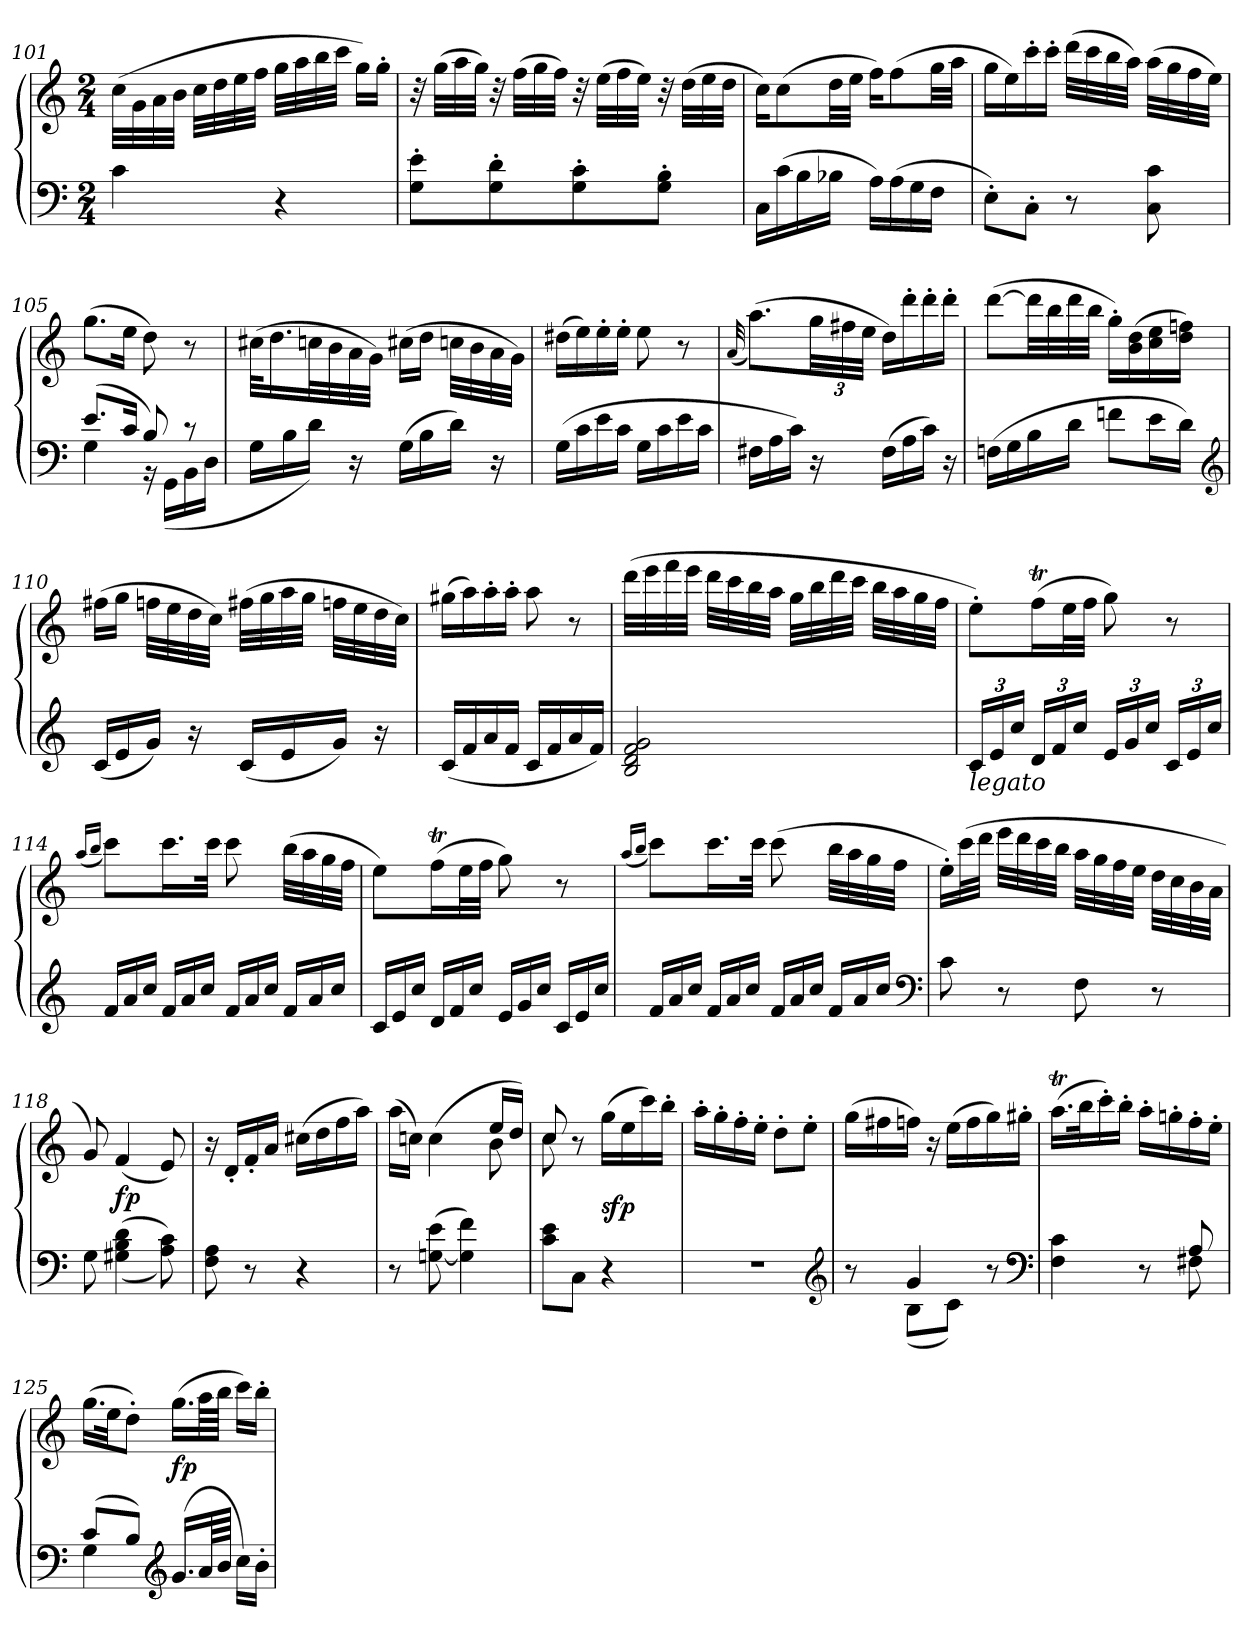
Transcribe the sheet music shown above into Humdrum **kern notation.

**kern	**kern	**dynam
*part1	*part1	*part1
*staff2	*staff1	*staff1/2
*clefF4	*clefG2	*
*k[]	*k[]	*
*C:	*C:	*
*M2/4	*M2/4	*
=101	=101	=101
4c	(>32cc\LLL	.
.	32g\	.
.	32a\	.
.	32b\JJJ	.
.	32ccLLL	.
.	32dd	.
.	32ee	.
.	32ffJJJ	.
4r	32ggLLL	.
.	32aa	.
.	32bb	.
.	32cccJJJ	.
.	16ggLL)	.
.	16gg'JJ	.
=102	=102	=102
8G' 8e'L	32r	.
.	(32ggLLL	.
.	32aa	.
.	32ggJJJ)	.
8G' 8d'	32r	.
.	(32ffLLL	.
.	32gg	.
.	32ffJJJ)	.
8G' 8c'	32r	.
.	(32eeLLL	.
.	32ff	.
.	32eeJJJ)	.
8G' 8B'J	32r	.
.	(32ddLLL	.
.	32ee	.
.	32ddJJJ	.
=103	=103	=103
16CLL	16ccKL)	.
(16c	(8cc	.
16B	.	.
16B-XJJ	32ddLL	.
.	32eeJJJ	.
16ALL)	16ffKL)	.
(16A	(8ff	.
16G	.	.
16FJJ	32ggLL	.
.	32aaJJJ	.
=104	=104	=104
8E'L)	16ggLL	.
.	16ee)	.
8C'J	16ccc'	.
.	16ccc'JJ	.
8r	(32dddLLL	.
.	32ccc	.
.	32bb	.
.	32aaJJJ)	.
8C 8c	(32aaLLL	.
.	32gg	.
.	32ff	.
.	32eeJJJ)	.
=105	=105	=105
*^	*	*
(8.eL	4G	(8.ggL	.
16cJk	.	16eeJk	.
8B)	16r	8dd)	.
.	(>16GGLL	.	.
8rc	16BB	8r	.
.	16DJJ	.	.
*v	*v	*	*
=106	=106	=106
16GLL	(32cc#XKLL	.
.	16.dd	.
16B	.	.
16dJJ)	32ccnL	.
.	32b	.
16r	32a	.
.	32gJJJ)	.
(16GLL	(16cc#XLL	.
16B	16ddJJ	.
16dJJ)	32ccn\LLL	.
.	32b\	.
16r	32a\	.
.	32g\JJJ)	.
=107	=107	=107
(16GLL	(16dd#XLL	.
16c	16ee)	.
16e	16ee'	.
16cJJ	16ee'JJ	.
16GLL	8ee	.
16c	.	.
16e	8r	.
16cJJ	.	.
=108	=108	=108
.	(>32qqa	.
16F#XLL	(8.aaL)	.
16A	.	.
16cJJ)	.	.
16r	48ggLL	.
.	48ff#X	.
.	48eeJJJ	.
(16F#LL	16ddLL)	.
16A	16ddd'	.
16cJJ)	16ddd'	.
16r	16ddd'JJ	.
=109	=109	=109
(16FnLL	([8dddL	.
16G	.	.
16B	32dddLL]	.
.	32bb	.
16dJJ	32ddd	.
.	32bbJJJ	.
8fnL	16gg'LL)	.
.	(16b 16dd	.
16eL	16cc 16ee	.
16dJJ)	16dd 16ffnJJ)	.
*clefG2	*	*
=110	=110	=110
(16cLL	(16ff#XLL	.
16e	16ggJJ	.
16gJJ)	32ffnLLL	.
.	32ee	.
16r	32dd	.
.	32ccJJJ)	.
(16cLL	(32ff#XLLL	.
.	32gg	.
16e	32aa	.
.	32ggJJJ	.
16gJJ)	32ffnLLL	.
.	32ee	.
16r	32dd	.
.	32ccJJJ)	.
=111	=111	=111
(16cLL	(16gg#XLL	.
16f	16aa)	.
16a	16aa'	.
16fJJ	16aa'JJ	.
16cLL	8aa	.
16f	.	.
16a	8r	.
16fJJ)	.	.
=112	=112	=112
2B 2d 2f 2g	(32dddLLL	.
.	32eee	.
.	32fff	.
.	32eeeJJJ	.
.	32dddLLL	.
.	32ccc	.
.	32bb	.
.	32aaJJJ	.
.	32ggLLL	.
.	32bb	.
.	32ddd	.
.	32cccJJJ	.
.	32bbLLL	.
.	32aa	.
.	32gg	.
.	32ffJJJ	.
=113	=113	=113
!LO:TX:b:i:t=legato	!	!
24cLL	8ee'L)	.
24e	.	.
24ccJJ	.	.
24dLL	(16ffTL	.
24f	.	.
.	32eeL	.
24ccJJ	.	.
.	32ffJJJ	.
24eLL	8gg)	.
24g	.	.
24ccJJ	.	.
24cLL	8r	.
24e	.	.
24ccJJ	.	.
=114	=114	=114
.	(16qaa/LL	.
.	16qbb/JJ	.
*Xtuplet	*	*
24fLL	8cccL)	.
24a	.	.
24ccJJ	.	.
24fLL	16.cccL	.
24a	.	.
24ccJJ	.	.
.	32cccJJk	.
24fLL	8ccc	.
24a	.	.
24ccJJ	.	.
24fLL	(32bbLLL	.
.	32aa	.
24a	.	.
.	32gg	.
24ccJJ	.	.
.	32ffJJJ	.
=115	=115	=115
24cLL	8eeL)	.
24e	.	.
24ccJJ	.	.
24dLL	(16ffTL	.
24f	.	.
.	32eeL	.
24ccJJ	.	.
.	32ffJJJ	.
24eLL	8gg)	.
24g	.	.
24ccJJ	.	.
24cLL	8r	.
24e	.	.
24ccJJ	.	.
=116	=116	=116
.	(16qaa/LL	.
.	16qbb/JJ	.
24fLL	8cccL)	.
24a	.	.
24ccJJ	.	.
24fLL	16.cccL	.
24a	.	.
24ccJJ	.	.
.	32cccJJk	.
24fLL	(8ccc	.
24a	.	.
24ccJJ	.	.
24fLL	32bbLLL	.
.	32aa	.
24a	.	.
.	32gg	.
24ccJJ	.	.
.	32ffJJJ	.
*clefF4	*	*
=117	=117	=117
8c	16ee'LL)	.
.	(32cccL	.
.	32dddJJJ	.
8r	32eeeLLL	.
.	32ddd	.
.	32ccc	.
.	32bbJJJ	.
8F	32aaLLL	.
.	32gg	.
.	32ff	.
.	32eeJJJ	.
8r	32ddLLL	.
.	32cc	.
.	32b	.
.	32aJJJ	.
=118	=118	=118
8G	8g)	.
(<(>4G#X 4B 4d	(4f	fp
8A 8c))	8e)	.
=119	=119	=119
8F 8A	16r	.
.	16d'LL	.
8r	16f'	.
.	16aJJ	.
4r	(16cc#XLL	.
.	16dd	.
.	16ff	.
.	16aaJJ)	.
=120	=120	=120
*	*^	*
8r	(>16aa\LL	4.ryy	.
.	16ccn\JJ)	.	.
([8Gn 8e	(4cc\	.	.
4G] 4f)	.	.	.
.	16eeLL	8b	.
.	16ddJJ)	.	.
=121	=121	=121	=121
8c 8eL	8cc	8cc	.
8CJ	4.ryy	8r	.
4r	.	(>16ggLL	sfp
.	.	16ee	.
.	.	16ccc)	.
.	.	16bb'>JJ	.
*	*v	*v	*
=122	=122	=122
2r	16aa'LL	.
.	16gg'	.
.	16ff'	.
.	16ee'JJ	.
.	8dd'L	.
.	8ee'J	.
*clefG2	*	*
=123	=123	=123
*^	*	*
8r	8ryy	(16ggLL	.
.	.	16ff#X	.
4g	(8BL	16ffnJJ)	.
.	.	16r	.
.	8cJ)	(16eeLL	.
.	.	16ff	.
8r	8ryy	16gg)	.
.	.	16gg#X'JJ	.
*clefF4	*	*	*
=124	=124	=124	=124
4.ryy	4F 4c	(16.aaTLL	.
.	.	32bbK	.
.	.	16ccc')	.
.	.	16bb'JJ	.
.	8r	16aa'LL	.
.	.	16ggn'	.
8A	8F#X	16ff'	.
.	.	16ee'JJ	.
=125	=125	=125	=125
(8cL	4G	(16.ggLL	.
.	.	32eeJK	.
8BJ)	.	8dd'J)	.
*clefG2	*	*	*
(16.gLL	4ryy	(16.ggLL	fp
64aLL	.	64aaLL	.
64bJJJJ	.	64bbJJJJ	.
16cc\LL)	.	16cccLL)	.
16b'\JJ	.	16bb'JJ	.
*v	*v	*	*
=	=	=
*-	*-	*-
